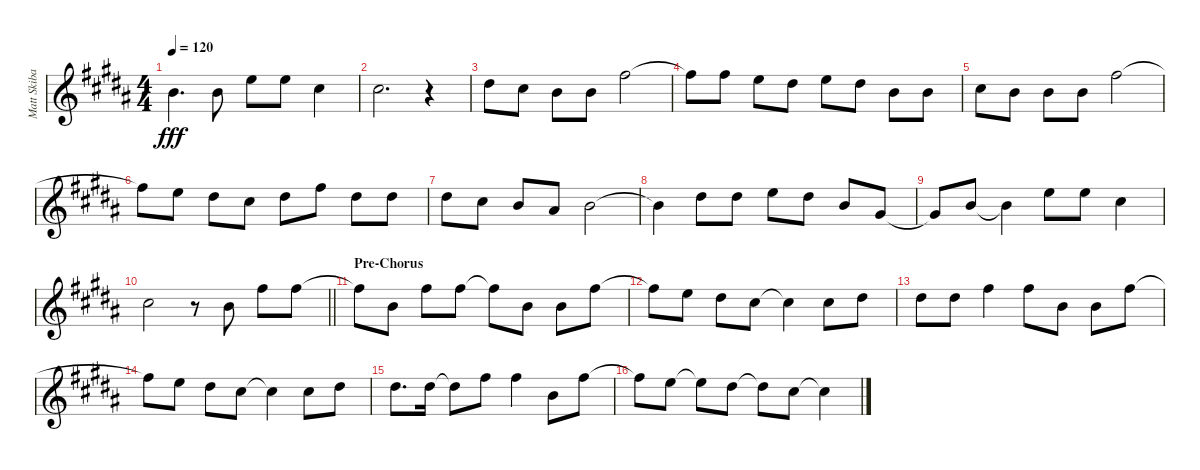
\track ("Matt Skiba - Vocals" "Matt Skiba") {instrument distortionguitar}
\staff {score}
\tuning (E4 B3 G3 D3 A2 E2) {hide}
\ts (4 4)
\tempo 120
\clef g2
\ks b
4.3.4{d dy fff} 0.2.8 0.1.8 0.1.8 2.2.4 |
2.2.2{d} r.4 |
4.2.8 2.2.8 0.2.8 0.2.8 2.1.2 |
2.1{t}.8 7.2.8 0.1.8 4.2.8 0.1.8 4.2.8 0.2.8 0.2.8 |
2.2.8 0.2.8 0.2.8 4.3.8 2.1.2 |
2.1{t}.8 0.1.8 4.2.8 2.2.8 4.2.8 2.1.8 4.2.8 4.2.8 |
4.2.8 2.2.8 0.2.8 3.3.8 0.2.2 |
0.2{t}.4 4.2.8 4.2.8 0.1.8 4.2.8 0.2.8 1.3.8 |
1.3{t}.8 0.2.8 0.2{t}.4 0.1.8 0.1.8 2.2.4 |
\barLineRight lightlight
6.3.2 r.8 0.2.8 11.3.8 2.1.8 |
\section ("" "Pre-Chorus")
2.1{t}.8 0.2.8 2.1.8 2.1.8 2.1{t}.8 0.2.8 0.2.8 2.1.8 |
2.1{t}.8 0.1.8 4.2.8 2.2.8 2.2{t}.4 2.2.8 4.2.8 |
8.3.8 8.3.8 2.1.4 2.1.8 0.2.8 0.2.8 2.1.8 |
2.1{t}.8 0.1.8 4.2.8 2.2.8 2.2{t}.4 6.3.8 4.2.8 |
4.2.8{d} 4.2.16 4.2{t}.8 2.1.8 2.1.4 0.2.8 2.1.8 |
2.1{t}.8 0.1.8 0.1{t}.8 4.2.8 4.2{t}.8 2.2.8 2.2{t}.4
